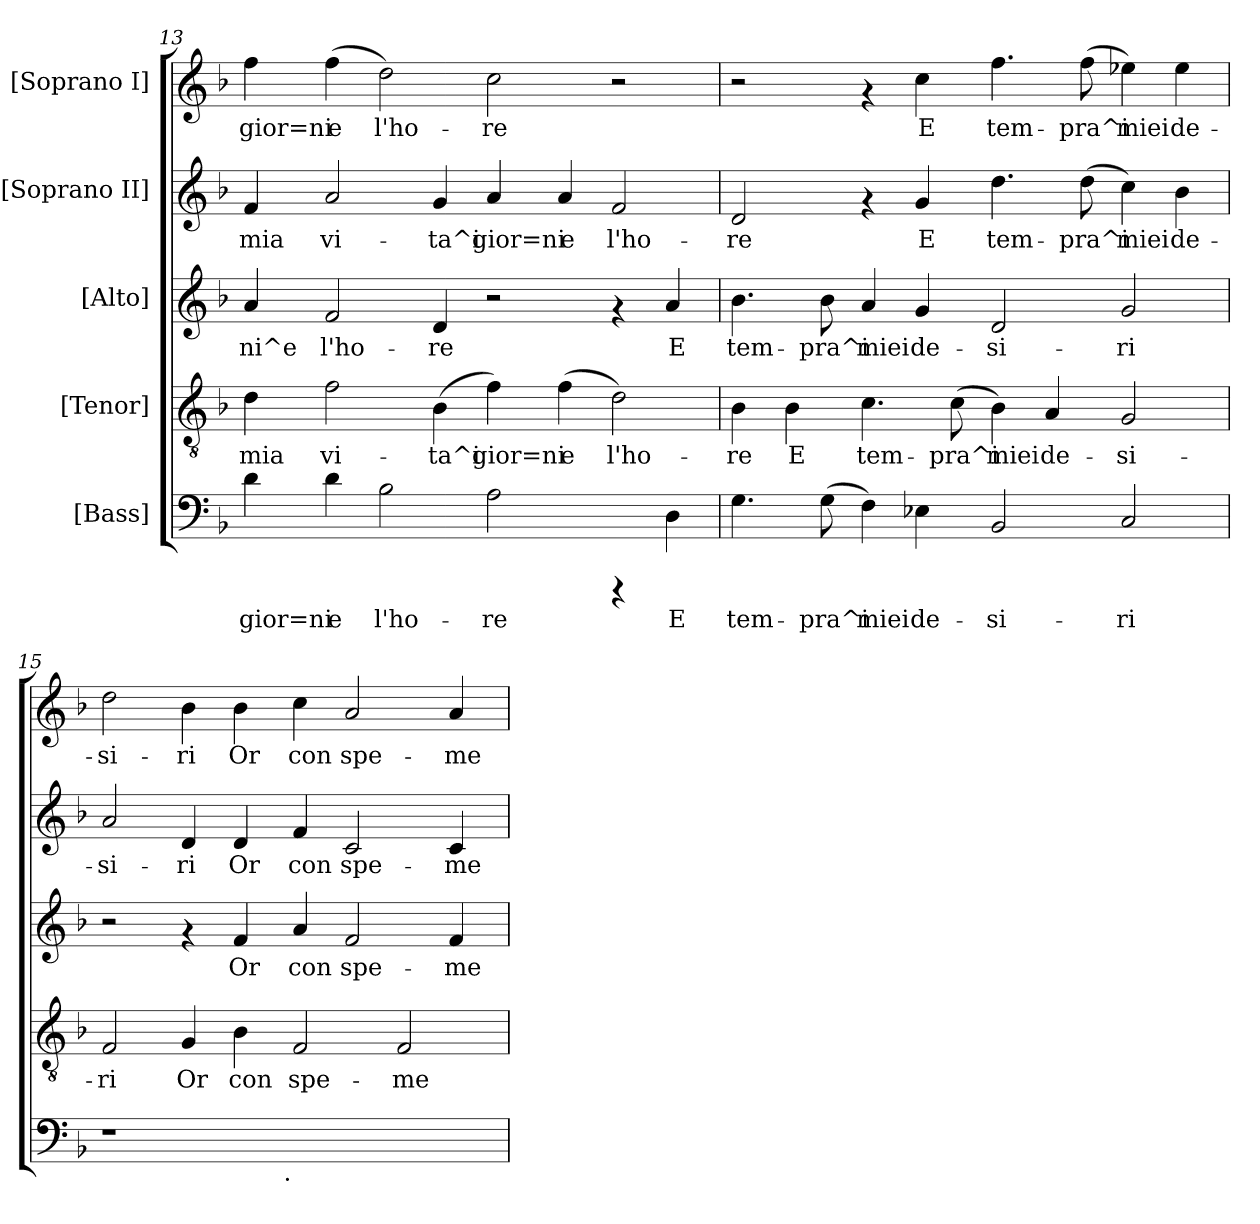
**kern	**text	**kern	**text	**kern	**text	**kern	**text	**kern	**text
*part5	*part5	*part4	*part4	*part3	*part3	*part2	*part2	*part1	*part1
*staff5	*staff5	*staff4	*staff4	*staff3	*staff3	*staff2	*staff2	*staff1	*staff1
*I"[Bass]	*	*I"[Tenor]	*	*I"[Alto]	*	*I"[Soprano II]	*	*I"[Soprano I]	*
!!LO:PB:g=z
*clefF4	*	*clefGv2	*	*clefG2	*	*clefG2	*	*clefG2	*
*k[b-]	*	*k[b-]	*	*k[b-]	*	*k[b-]	*	*k[b-]	*
*F:	*	*F:	*	*F:	*	*F:	*	*F:	*
=13	=13	=13	=13	=13	=13	=13	=13	=13	=13
!	!LO:LY:b:cj	!	!LO:LY:b:cj	!	!LO:LY:b:cj	!	!LO:LY:b:cj	!	!LO:LY:b:cj
4d\	gior=ni	4d\	mia	4a/	-ni^e	4f/	mia	4ff\	gior=ni
!	!LO:LY:b:cj	!	!LO:LY:b:cj	!	!LO:LY:b:cj	!	!LO:LY:b:cj	!	!LO:LY:b:cj
4d\	e	2f\	vi-	2f/	l'ho-	2a/	vi-	(<4ff\	e
!	!LO:LY:b:cj	!	!	!	!	!	!	!	!LO:LY:b:cj
2B-\	l'ho-	.	.	.	.	.	.	2dd\)	l'ho-
!	!	!	!LO:LY:b:cj	!	!LO:LY:b:cj	!	!LO:LY:b:cj	!	!
.	.	(<4B-\	-ta^i	4d/	-re	4g/	-ta^i	.	.
!	!LO:LY:b:cj	!	!LO:LY:b:cj	!	!	!	!LO:LY:b:cj	!	!LO:LY:b:cj
2A\	-re	4f\)	gior=ni	2r	.	4a/	gior=ni	2cc\	-re
!	!	!	!LO:LY:b:cj	!	!	!	!LO:LY:b:cj	!	!
.	.	(<4f\	e	.	.	4a/	e	.	.
!	!	!	!LO:LY:b:cj	!	!	!	!LO:LY:b:cj	!	!
4rCCC	.	2d\)	l'ho-	4rf	.	2f/	l'ho-	2r	.
!	!LO:LY:b:cj	!	!	!	!LO:LY:b:cj	!	!	!	!
4D\	E	.	.	4a/	E	.	.	.	.
=14	=14	=14	=14	=14	=14	=14	=14	=14	=14
!	!LO:LY:b:cj	!	!LO:LY:b:cj	!	!LO:LY:b:cj	!	!LO:LY:b:cj	!	!
4.G\	tem-	4B-\	-re	4.b-\	tem-	2d/	-re	2r	.
!	!	!	!LO:LY:b:cj	!	!	!	!	!	!
.	.	4B-\	E	.	.	.	.	.	.
!	!LO:LY:b:cj	!	!	!	!LO:LY:b:cj	!	!	!	!
(<8G\	-pra^i	.	.	8b-\	-pra^i	.	.	.	.
!	!LO:LY:b:cj	!	!LO:LY:b:cj	!	!LO:LY:b:cj	!	!	!	!
4F\)	miei	4.c\	tem-	4a/	miei	4rf	.	4rf	.
!	!LO:LY:b:cj	!	!	!	!LO:LY:b:cj	!	!LO:LY:b:cj	!	!LO:LY:b:cj
4E-X\	de-	.	.	4g/	de-	4g/	E	4cc\	E
!	!	!	!LO:LY:b:cj	!	!	!	!	!	!
.	.	(<8c\	-pra^i	.	.	.	.	.	.
!	!LO:LY:b:cj	!	!LO:LY:b:cj	!	!LO:LY:b:cj	!	!LO:LY:b:cj	!	!LO:LY:b:cj
2BB-/	-si-	4B-\)	miei	2d/	-si-	4.dd\	tem-	4.ff\	tem-
!	!	!	!LO:LY:b:cj	!	!	!	!	!	!
.	.	4A/	de-	.	.	.	.	.	.
!	!	!	!	!	!	!	!LO:LY:b:cj	!	!LO:LY:b:cj
.	.	.	.	.	.	(<8dd\	-pra^i	(<8ff\	-pra^i
!	!LO:LY:b:cj	!	!LO:LY:b:cj	!	!LO:LY:b:cj	!	!LO:LY:b:cj	!	!LO:LY:b:cj
2C/	-ri	2G/	-si-	2g/	-ri	4cc\)	miei	4ee-X\)	miei
!	!	!	!	!	!	!	!LO:LY:b:cj	!	!LO:LY:b:cj
.	.	.	.	.	.	4b-\	de-	4ee-\	de-
=15	=15	=15	=15	=15	=15	=15	=15	=15	=15
!	!	!	!LO:LY:b:cj	!	!	!	!LO:LY:b:cj	!	!LO:LY:b:cj
*^	*	*	*	*	*	*	*	*	*
1r	2ryy	.	2F/	-ri	2r	.	2a/	-si-	2dd\	-si-
!	!	!	!	!LO:LY:b:cj	!	!	!	!LO:LY:b:cj	!	!LO:LY:b:cj
.	4ryy	.	4G/	Or	4rf	.	4d/	-ri	4b-\	-ri
!	!	!	!	!LO:LY:b:cj	!	!LO:LY:b:cj	!	!LO:LY:b:cj	!	!LO:LY:b:cj
.	8...ryy	.	4B-\	con	4f/	Or	4d/	Or	4b-\	Or
!	!LO:TX:b:t=.	!	!	!	!	!	!	!	!	!
.	1ryy	.	.	.	.	.	.	.	.	.
!	!	!	!	!LO:LY:b:cj	!	!LO:LY:b:cj	!	!LO:LY:b:cj	!	!LO:LY:b:cj
1ryy	.	.	2F/	spe-	4a/	con	4f/	con	4cc\	con
!	!	!	!	!	!	!LO:LY:b:cj	!	!LO:LY:b:cj	!	!LO:LY:b:cj
.	.	.	.	.	2f/	spe-	2c/	spe-	2a/	spe-
!	!	!	!	!LO:LY:b:cj	!	!	!	!	!	!
.	.	.	2F/	-me	.	.	.	.	.	.
!	!	!	!	!	!	!LO:LY:b:cj	!	!LO:LY:b:cj	!	!LO:LY:b:cj
.	.	.	.	.	4f/	-me	4c/	-me	4a>/	-me
.	64ryy	.	.	.	.	.	.	.	.	.
*v	*v	*	*	*	*	*	*	*	*	*
=	=	=	=	=	=	=	=	=	=
*-	*-	*-	*-	*-	*-	*-	*-	*-	*-
